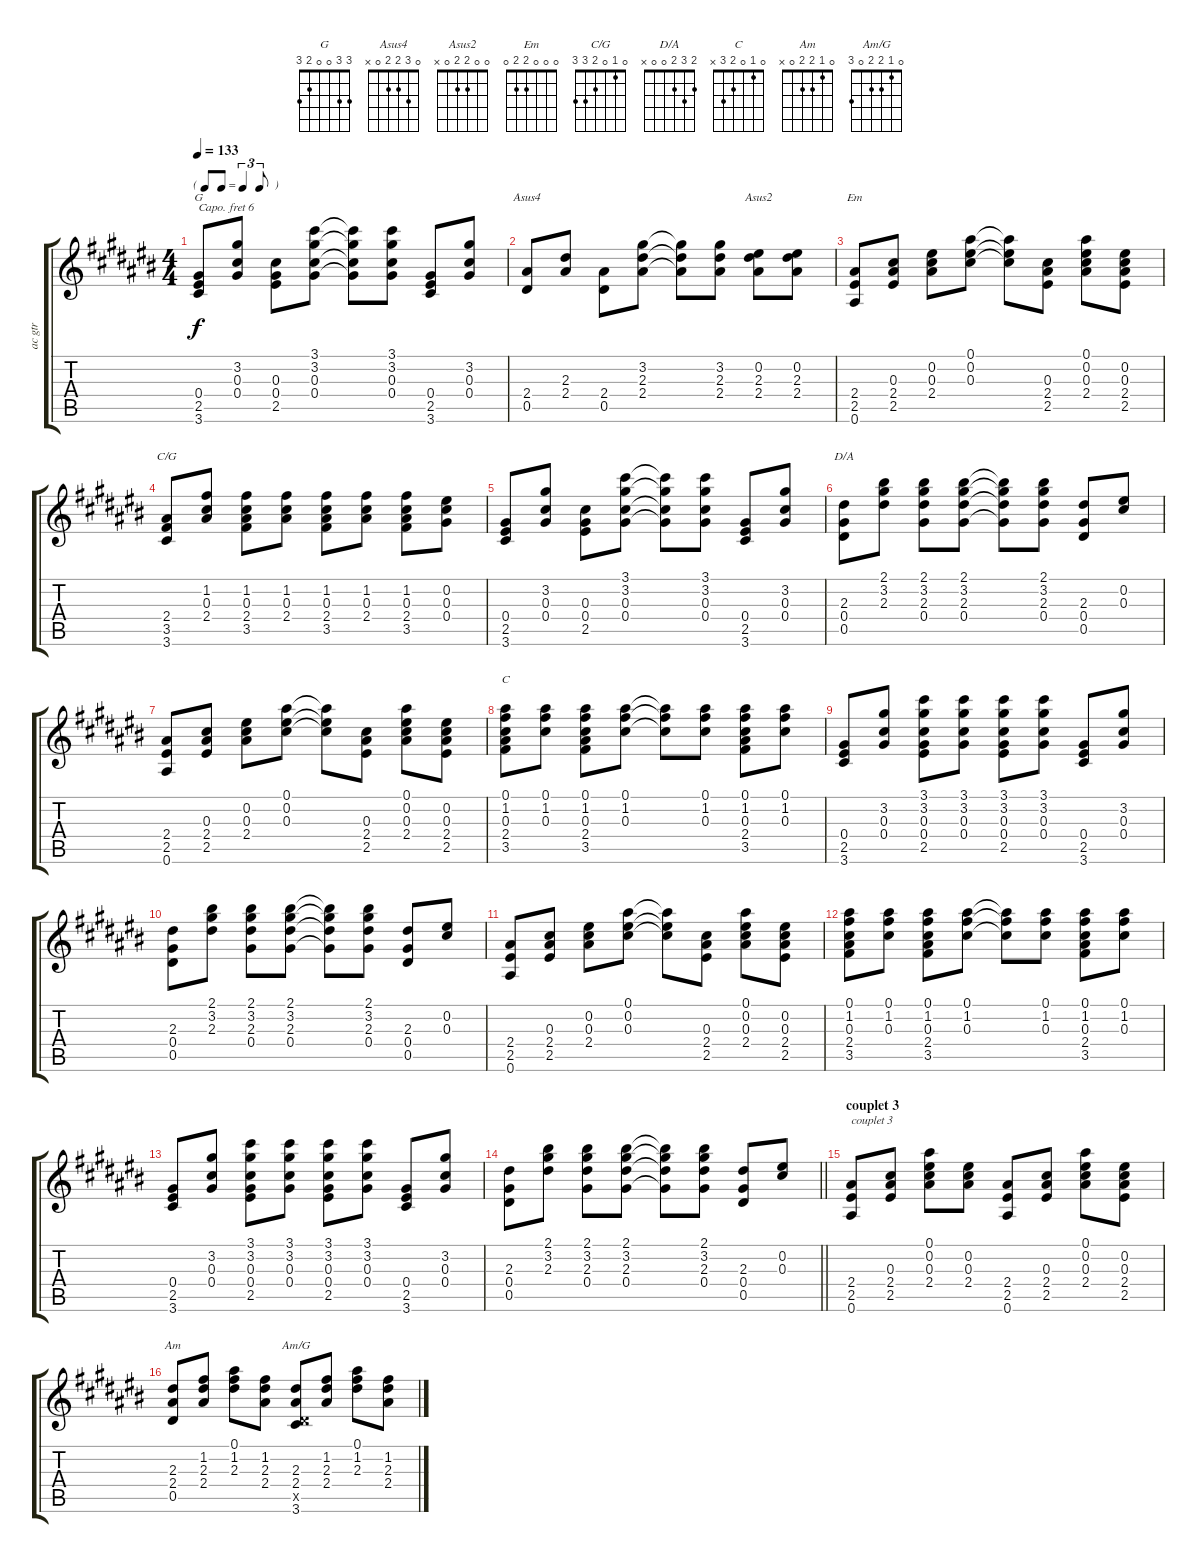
\track ("ac gtr" "ac gtr") {instrument acousticguitarsteel}
\staff {score tabs}
\capo 6
\tuning (E4 B3 G3 D3 A2 E2) {hide}
\chord ("G" 3 3 0 0 2 3)
\chord ("Asus4" 0 3 2 2 0 x)
\chord ("Asus2" 0 0 2 2 0 x)
\chord ("Em" 0 0 0 2 2 0)
\chord ("C/G" 0 1 0 2 3 3)
\chord ("D/A" 2 3 2 0 0 x)
\chord ("C" 0 1 0 2 3 x)
\chord ("Am" 0 1 2 2 0 x)
\chord ("Am/G" 0 1 2 2 0 3)
\ts (4 4)
\tf triplet8th
\tempo 133
\clef g2
\ks c#
(0.4 2.5 3.6).8{ch "G" dy f} (3.2 0.3 0.4).8 (0.3 0.4 2.5).8 (3.1 3.2 0.3 0.4).8 (3.1{t} 3.2{t} 0.3{t} 0.4{t}).8 (3.1 3.2 0.3 0.4).8 (0.4 2.5 3.6).8 (3.2 0.3 0.4).8 |
(2.4 0.5).8{ch "Asus4"} (2.3 2.4).8 (2.4 0.5).8 (3.2 2.3 2.4).8 (3.2{t} 2.3{t} 2.4{t}).8 (3.2 2.3 2.4).8 (0.2 2.3 2.4).8{ch "Asus2"} (0.2 2.3 2.4).8 |
(2.4 2.5 0.6).8{ch "Em"} (0.3 2.4 2.5).8 (0.2 0.3 2.4).8 (0.1 0.2 0.3).8 (0.1{t} 0.2{t} 0.3{t}).8 (0.3 2.4 2.5).8 (0.1 0.2 0.3 2.4).8 (0.2 0.3 2.4 2.5).8 |
(2.4 3.5 3.6).8{ch "C/G"} (1.2 0.3 2.4).8 (1.2 0.3 2.4 3.5).8 (1.2 0.3 2.4).8 (1.2 0.3 2.4 3.5).8 (1.2 0.3 2.4).8 (1.2 0.3 2.4 3.5).8 (0.2 0.3 0.4).8 |
(0.4 2.5 3.6).8 (3.2 0.3 0.4).8 (0.3 0.4 2.5).8 (3.1 3.2 0.3 0.4).8 (3.1{t} 3.2{t} 0.3{t} 0.4{t}).8 (3.1 3.2 0.3 0.4).8 (0.4 2.5 3.6).8 (3.2 0.3 0.4).8 |
(2.3 0.4 0.5).8{ch "D/A"} (2.1 3.2 2.3).8 (2.1 3.2 2.3 0.4).8 (2.1 3.2 2.3 0.4).8 (2.1{t} 3.2{t} 2.3{t} 0.4{t}).8 (2.1 3.2 2.3 0.4).8 (2.3 0.4 0.5).8 (0.2 0.3).8 |
(2.4 2.5 0.6).8 (0.3 2.4 2.5).8 (0.2 0.3 2.4).8 (0.1 0.2 0.3).8 (0.1{t} 0.2{t} 0.3{t}).8 (0.3 2.4 2.5).8 (0.1 0.2 0.3 2.4).8 (0.2 0.3 2.4 2.5).8 |
(0.1 1.2 0.3 2.4 3.5).8{ch "C"} (0.1 1.2 0.3).8 (0.1 1.2 0.3 2.4 3.5).8 (0.1 1.2 0.3).8 (0.1{t} 1.2{t} 0.3{t}).8 (0.1 1.2 0.3).8 (0.1 1.2 0.3 2.4 3.5).8 (0.1 1.2 0.3).8 |
(0.4 2.5 3.6).8 (3.2 0.3 0.4).8 (3.1 3.2 0.3 0.4 2.5).8 (3.1 3.2 0.3 0.4).8 (3.1 3.2 0.3 0.4 2.5).8 (3.1 3.2 0.3 0.4).8 (0.4 2.5 3.6).8 (3.2 0.3 0.4).8 |
(2.3 0.4 0.5).8 (2.1 3.2 2.3).8 (2.1 3.2 2.3 0.4).8 (2.1 3.2 2.3 0.4).8 (2.1{t} 3.2{t} 2.3{t} 0.4{t}).8 (2.1 3.2 2.3 0.4).8 (2.3 0.4 0.5).8 (0.2 0.3).8 |
(2.4 2.5 0.6).8 (0.3 2.4 2.5).8 (0.2 0.3 2.4).8 (0.1 0.2 0.3).8 (0.1{t} 0.2{t} 0.3{t}).8 (0.3 2.4 2.5).8 (0.1 0.2 0.3 2.4).8 (0.2 0.3 2.4 2.5).8 |
(0.1 1.2 0.3 2.4 3.5).8 (0.1 1.2 0.3).8 (0.1 1.2 0.3 2.4 3.5).8 (0.1 1.2 0.3).8 (0.1{t} 1.2{t} 0.3{t}).8 (0.1 1.2 0.3).8 (0.1 1.2 0.3 2.4 3.5).8 (0.1 1.2 0.3).8 |
(0.4 2.5 3.6).8 (3.2 0.3 0.4).8 (3.1 3.2 0.3 0.4 2.5).8 (3.1 3.2 0.3 0.4).8 (3.1 3.2 0.3 0.4 2.5).8 (3.1 3.2 0.3 0.4).8 (0.4 2.5 3.6).8 (3.2 0.3 0.4).8 |
\barLineRight lightlight
(2.3 0.4 0.5).8 (2.1 3.2 2.3).8 (2.1 3.2 2.3 0.4).8 (2.1 3.2 2.3 0.4).8 (2.1{t} 3.2{t} 2.3{t} 0.4{t}).8 (2.1 3.2 2.3 0.4).8 (2.3 0.4 0.5).8 (0.2 0.3).8 |
\section ("" "couplet 3")
(2.4 2.5 0.6).8{txt "couplet 3"} (0.3 2.4 2.5).8 (0.1 0.2 0.3 2.4).8 (0.2 0.3 2.4).8 (2.4 2.5 0.6).8 (0.3 2.4 2.5).8 (0.1 0.2 0.3 2.4).8 (0.2 0.3 2.4 2.5).8 |
(2.3 2.4 0.5).8{ch "Am"} (1.2 2.3 2.4).8 (0.1 1.2 2.3).8 (1.2 2.3 2.4).8 (2.3 2.4 0.5{x} 3.6).8{ch "Am/G"} (1.2 2.3 2.4).8 (0.1 1.2 2.3).8 (1.2 2.3 2.4).8
